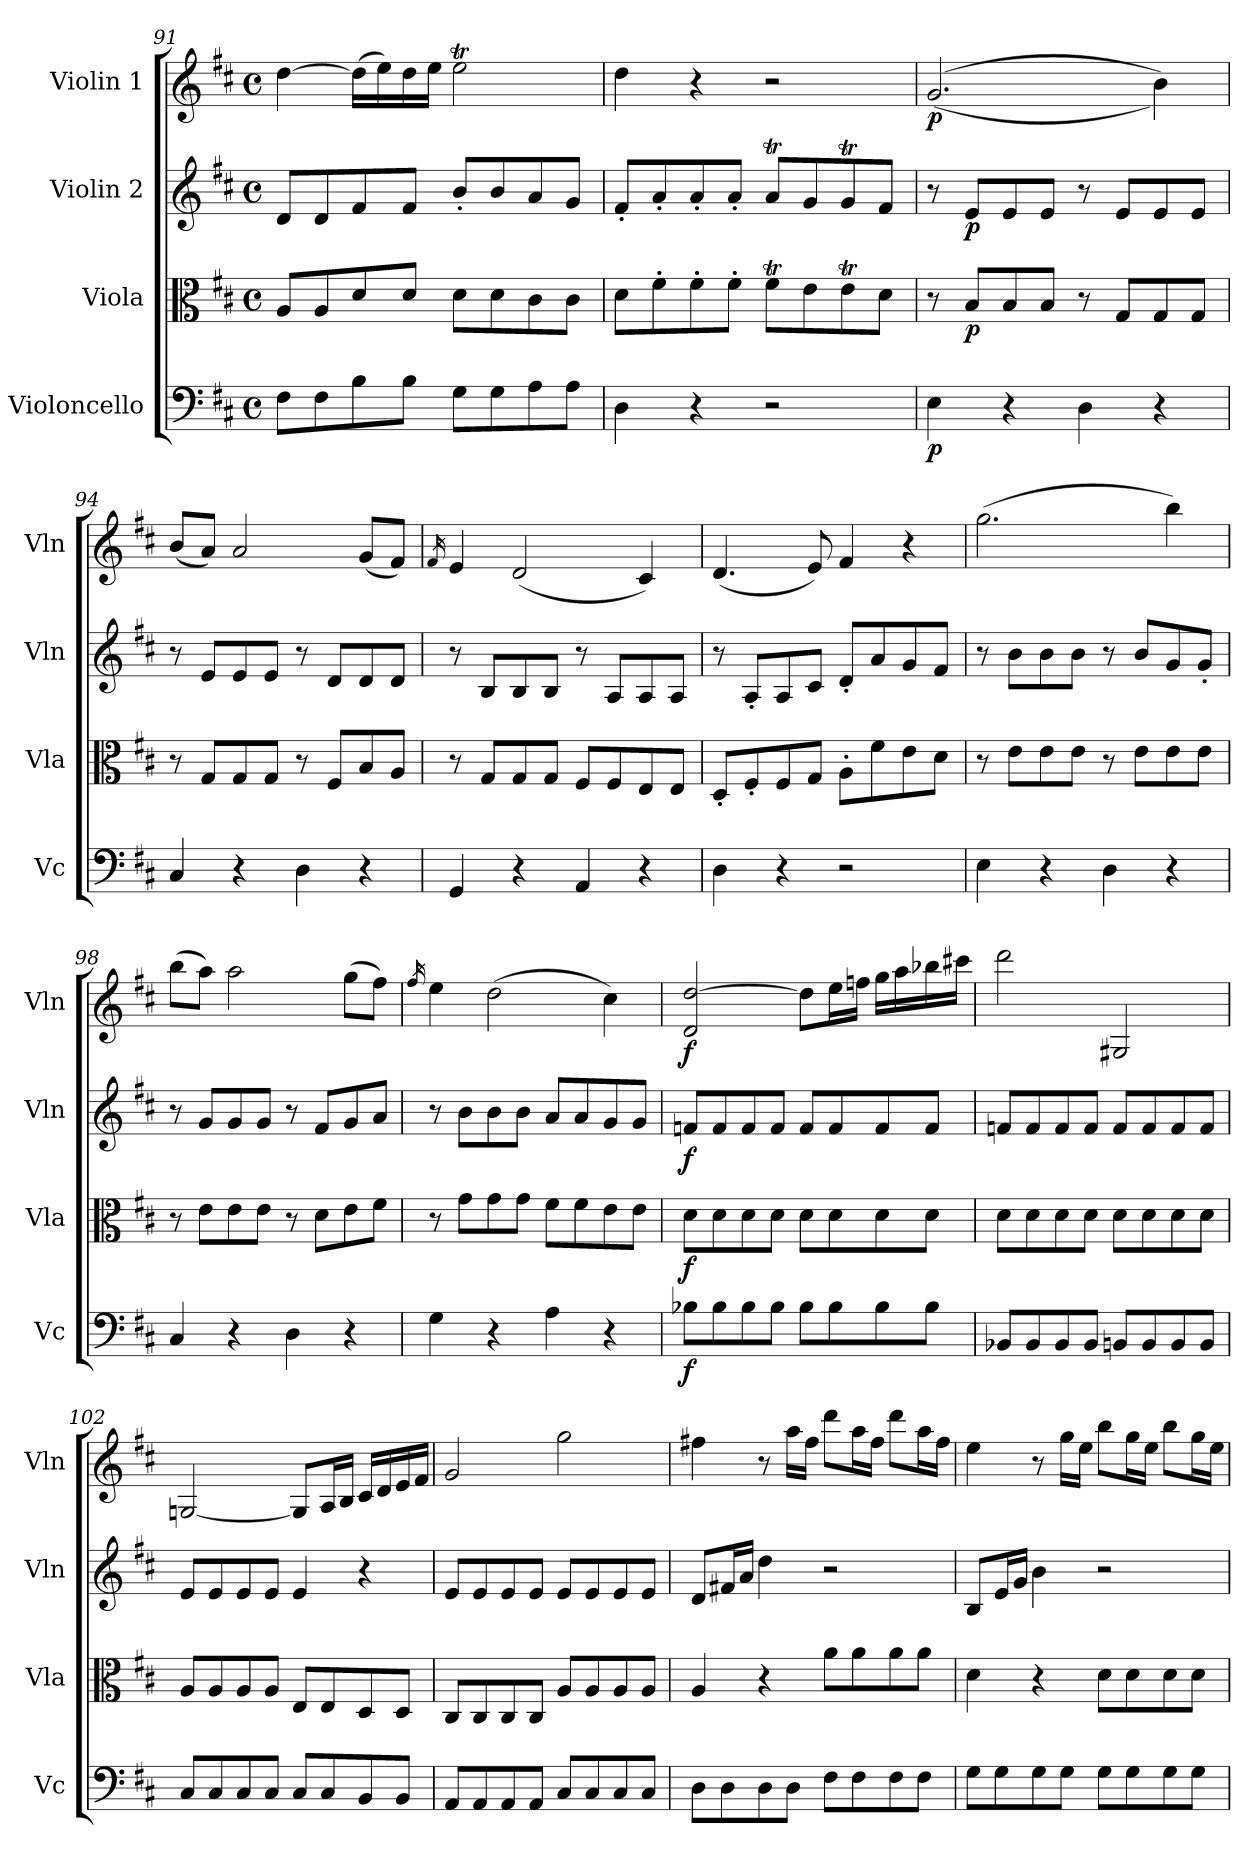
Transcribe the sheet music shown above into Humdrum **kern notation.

**kern	**dynam	**kern	**dynam	**kern	**dynam	**kern	**dynam
*part4	*part4	*part3	*part3	*part2	*part2	*part1	*part1
*staff4	*staff4	*staff3	*staff3	*staff2	*staff2	*staff1	*staff1
*I"Violoncello	*	*I"Viola	*	*I"Violin 2	*	*I"Violin 1	*
*I'Vc	*	*I'Vla	*	*I'Vln	*	*I'Vln	*
*clefF4	*	*clefC3	*	*clefG2	*	*clefG2	*
*k[f#c#]	*	*k[f#c#]	*	*k[f#c#]	*	*k[f#c#]	*
*M4/4	*	*M4/4	*	*M4/4	*	*M4/4	*
*met(c)	*	*met(c)	*	*met(c)	*	*met(c)	*
=91	=91	=91	=91	=91	=91	=91	=91
8F#\L	.	8A/L	.	8d/L	.	[4dd\	.
8F#\	.	8A/	.	8d/	.	.	.
8B\	.	8d/	.	8f#/	.	(16dd\LL]	.
.	.	.	.	.	.	16ee\)	.
8B\J	.	8d/J	.	8f#/J	.	16dd\	.
.	.	.	.	.	.	16ee\JJ	.
8G\L	.	8d\L	.	8b'/L	.	2eeT\	.
8G\	.	8d\	.	8b/	.	.	.
8A\	.	8c#\	.	8a/	.	.	.
8A\J	.	8c#\J	.	8g/J	.	.	.
=92	=92	=92	=92	=92	=92	=92	=92
4D\	.	8d\L	.	8f#'/L	.	4dd\	.
.	.	8f#'\	.	8a'/	.	.	.
4r	.	8f#'\	.	8a'/	.	4r	.
.	.	8f#'\J	.	8a'/J	.	.	.
2r	.	8f#t\L	.	8aT/L	.	2r	.
.	.	8e\	.	8g/	.	.	.
.	.	8eT\	.	8gT/	.	.	.
.	.	8d\J	.	8f#/J	.	.	.
=93	=93	=93	=93	=93	=93	=93	=93
!	!LO:DY:b	!	!	!	!	!	!LO:DY:b
4E\	p	8r	.	8r	.	((2.g/	p
!	!	!	!LO:DY:b	!	!LO:DY:b	!	!
.	.	8B/L	p	8e/L	p	.	.
4r	.	8B/	.	8e/	.	.	.
.	.	8B/J	.	8e/J	.	.	.
4D\	.	8r	.	8r	.	.	.
.	.	8G/L	.	8e/L	.	.	.
4r	.	8G/	.	8e/	.	4b\))	.
.	.	8G/J	.	8e/J	.	.	.
!!LO:LB:g=z
=94	=94	=94	=94	=94	=94	=94	=94
4C#/	.	8r	.	8r	.	(8b/L	.
.	.	8G/L	.	8e/L	.	8a/J)	.
4r	.	8G/	.	8e/	.	2a/	.
.	.	8G/J	.	8e/J	.	.	.
4D\	.	8r	.	8r	.	.	.
.	.	8F#/L	.	8d/L	.	.	.
4r	.	8B/	.	8d/	.	(8g/L	.
.	.	8A/J	.	8d/J	.	8f#/J)	.
=95	=95	=95	=95	=95	=95	=95	=95
.	.	.	.	.	.	16qf#/	.
4GG/	.	8r	.	8r	.	4e/	.
.	.	8G/L	.	8B/L	.	.	.
4r	.	8G/	.	8B/	.	(2d/	.
.	.	8G/J	.	8B/J	.	.	.
4AA/	.	8F#/L	.	8r	.	.	.
.	.	8F#/	.	8A/L	.	.	.
4r	.	8E/	.	8A/	.	4c#/)	.
.	.	8E/J	.	8A/J	.	.	.
!!LO:PB:g=z
=96	=96	=96	=96	=96	=96	=96	=96
4D\	.	8D'/L	.	8r	.	(4.d/	.
.	.	8F#'/	.	8A'/L	.	.	.
4r	.	8F#/	.	8A/	.	.	.
.	.	8G/J	.	8c#/J	.	8e/)	.
2r	.	8A'\L	.	8d'/L	.	4f#/	.
.	.	8f#\	.	8a/	.	.	.
.	.	8e\	.	8g/	.	4r	.
.	.	8d\J	.	8f#/J	.	.	.
=97	=97	=97	=97	=97	=97	=97	=97
4E\	.	8r	.	8r	.	(2.gg\	.
.	.	8e\L	.	8b\L	.	.	.
4r	.	8e\	.	8b\	.	.	.
.	.	8e\J	.	8b\J	.	.	.
4D\	.	8r	.	8r	.	.	.
.	.	8e\L	.	8b/L	.	.	.
4r	.	8e\	.	8g/	.	4bb\)	.
.	.	8e\J	.	8g'/J	.	.	.
=98	=98	=98	=98	=98	=98	=98	=98
4C#/	.	8r	.	8r	.	(8bb\L	.
.	.	8e\L	.	8g/L	.	8aa\J)	.
4r	.	8e\	.	8g/	.	2aa\	.
.	.	8e\J	.	8g/J	.	.	.
4D\	.	8r	.	8r	.	.	.
.	.	8d\L	.	8f#/L	.	.	.
4r	.	8e\	.	8g/	.	(8gg\L	.
.	.	8f#\J	.	8a/J	.	8ff#\J)	.
=99	=99	=99	=99	=99	=99	=99	=99
.	.	.	.	.	.	16qff#/	.
4G\	.	8r	.	8r	.	4ee\	.
.	.	8g\L	.	8b\L	.	.	.
4r	.	8g\	.	8b\	.	(2dd\	.
.	.	8g\J	.	8b\J	.	.	.
4A\	.	8f#\L	.	8a/L	.	.	.
.	.	8f#\	.	8a/	.	.	.
4r	.	8e\	.	8g/	.	4cc#\)	.
.	.	8e\J	.	8g/J	.	.	.
=100	=100	=100	=100	=100	=100	=100	=100
!	!LO:DY:b	!	!LO:DY:b	!	!LO:DY:b	!	!LO:DY:b
8B-X\L	f	8d\L	f	8fn/L	f	2d/ [2dd/	f
8B-\	.	8d\	.	8f/	.	.	.
8B-\	.	8d\	.	8f/	.	.	.
8B-\J	.	8d\J	.	8f/J	.	.	.
8B-\L	.	8d\L	.	8f/L	.	8dd\L]	.
8B-\	.	8d\	.	8f/	.	16ee\L	.
.	.	.	.	.	.	16ffn\JJ	.
8B-\	.	8d\	.	8f/	.	16gg\LL	.
.	.	.	.	.	.	16aa\	.
8B-\J	.	8d\J	.	8f/J	.	16bb-X\	.
.	.	.	.	.	.	16ccc#X\JJ	.
!!LO:LB:g=z
=101	=101	=101	=101	=101	=101	=101	=101
8BB-X/L	.	8d\L	.	8fn/L	.	2ddd\	.
8BB-/	.	8d\	.	8f/	.	.	.
8BB-/	.	8d\	.	8f/	.	.	.
8BB-/J	.	8d\J	.	8f/J	.	.	.
8BBn/L	.	8d\L	.	8f/L	.	2G#X/	.
8BB/	.	8d\	.	8f/	.	.	.
8BB/	.	8d\	.	8f/	.	.	.
8BB/J	.	8d\J	.	8f/J	.	.	.
!!LO:LB:g=z
=102	=102	=102	=102	=102	=102	=102	=102
8C#/L	.	8A/L	.	8e/L	.	[2Gn/	.
8C#/	.	8A/	.	8e/	.	.	.
8C#/	.	8A/	.	8e/	.	.	.
8C#/J	.	8A/J	.	8e/J	.	.	.
8C#/L	.	8E/L	.	4e/	.	8G/L]	.
8C#/	.	8E/	.	.	.	16A/L	.
.	.	.	.	.	.	16B/JJ	.
8BB/	.	8D/	.	4r	.	16c#/LL	.
.	.	.	.	.	.	16d/	.
8BB/J	.	8D/J	.	.	.	16e/	.
.	.	.	.	.	.	16f#/JJ	.
=103	=103	=103	=103	=103	=103	=103	=103
8AA/L	.	8C#/L	.	8e/L	.	2g/	.
8AA/	.	8C#/	.	8e/	.	.	.
8AA/	.	8C#/	.	8e/	.	.	.
8AA/J	.	8C#/J	.	8e/J	.	.	.
8C#/L	.	8A/L	.	8e/L	.	2gg\	.
8C#/	.	8A/	.	8e/	.	.	.
8C#/	.	8A/	.	8e/	.	.	.
8C#/J	.	8A/J	.	8e/J	.	.	.
=104	=104	=104	=104	=104	=104	=104	=104
8D\L	.	4A/	.	8d/L	.	4ff#X\	.
8D\	.	.	.	16f#X/L	.	.	.
.	.	.	.	16a/JJ	.	.	.
8D\	.	4r	.	4dd\	.	8r	.
8D\J	.	.	.	.	.	16aa\LL	.
.	.	.	.	.	.	16ff#\JJ	.
8F#\L	.	8a\L	.	2r	.	8ddd\L	.
8F#\	.	8a\	.	.	.	16aa\L	.
.	.	.	.	.	.	16ff#\JJ	.
8F#\	.	8a\	.	.	.	8ddd\L	.
8F#\J	.	8a\J	.	.	.	16aa\L	.
.	.	.	.	.	.	16ff#\JJ	.
=105	=105	=105	=105	=105	=105	=105	=105
8G\L	.	4d\	.	8B/L	.	4ee\	.
8G\	.	.	.	16e/L	.	.	.
.	.	.	.	16g/JJ	.	.	.
8G\	.	4r	.	4b\	.	8r	.
8G\J	.	.	.	.	.	16gg\LL	.
.	.	.	.	.	.	16ee\JJ	.
8G\L	.	8d\L	.	2r	.	8bb\L	.
8G\	.	8d\	.	.	.	16gg\L	.
.	.	.	.	.	.	16ee\JJ	.
8G\	.	8d\	.	.	.	8bb\L	.
8G\J	.	8d\J	.	.	.	16gg\L	.
.	.	.	.	.	.	16ee\JJ	.
=	=	=	=	=	=	=	=
*-	*-	*-	*-	*-	*-	*-	*-
